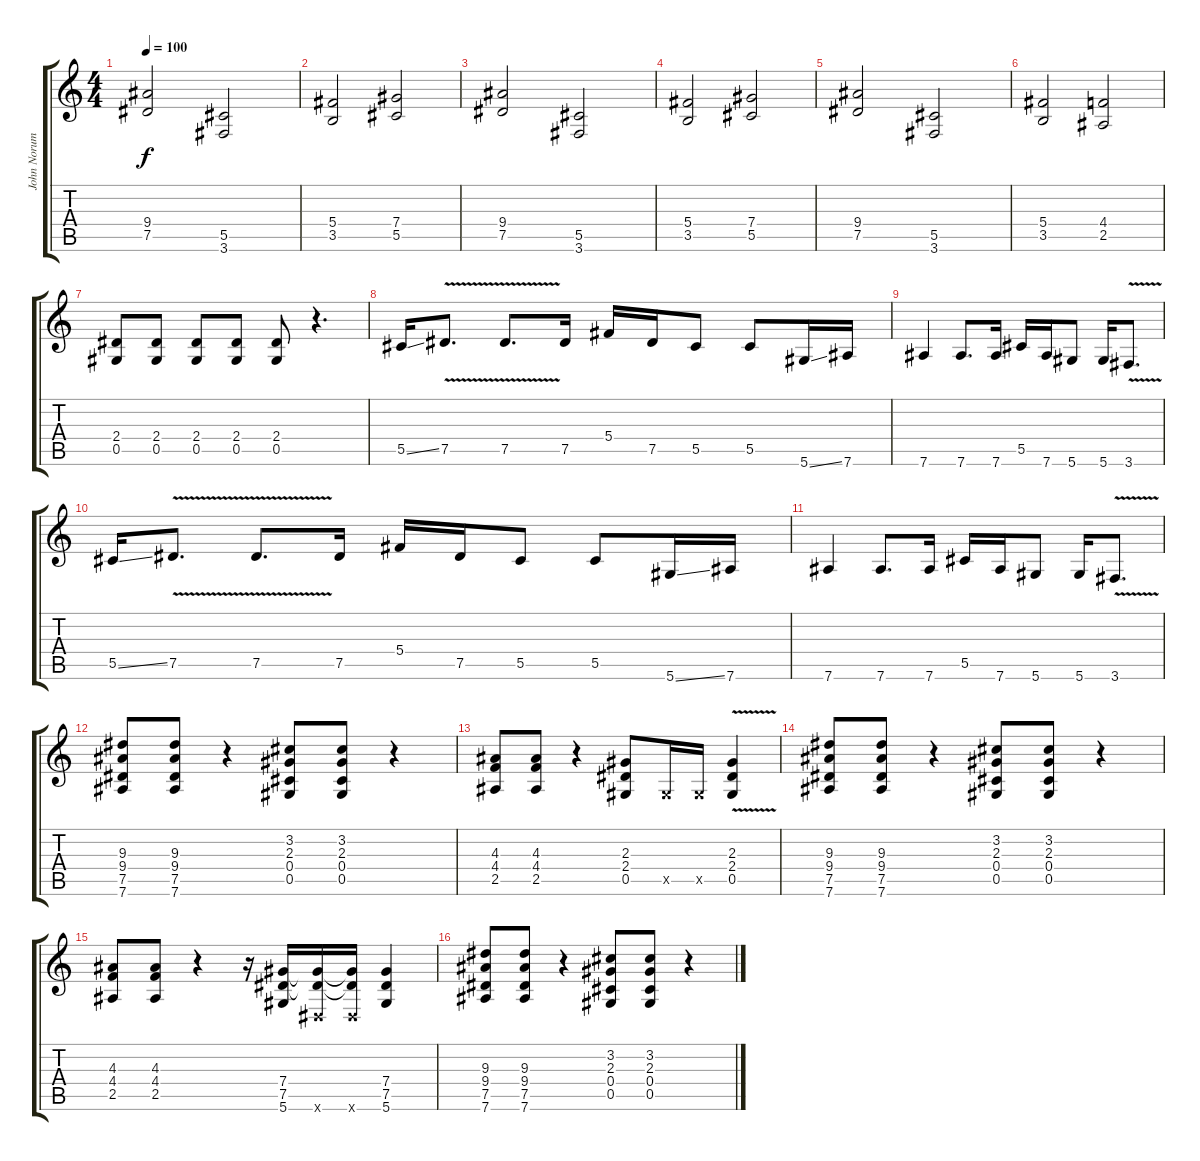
\track ("John Norum" "John Norum") {instrument distortionguitar}
\staff {score tabs}
\tuning (Eb4 Bb3 Gb3 Db3 Ab2 Eb2) {hide}
\ts (4 4)
\tempo 100
\clef g2
\ks c
(9.4 7.5).2{dy f} (5.5 3.6).2 |
(5.4 3.5).2 (7.4 5.5).2 |
(9.4 7.5).2 (5.5 3.6).2 |
(5.4 3.5).2 (7.4 5.5).2 |
(9.4 7.5).2 (5.5 3.6).2 |
(5.4 3.5).2 (4.4 2.5).2 |
(2.4 0.5).8 (2.4 0.5).8 (2.4 0.5).8 (2.4 0.5).8 (2.4 0.5).8 r.4{d} |
5.5{ss}.16 7.5{v}.8{d} 7.5{v}.8{d} 7.5.16 5.4.16 7.5.16 5.5.8 5.5.8 5.6{ss}.16 7.6.16 |
7.6.4 7.6.8{d} 7.6.16 5.5.16 7.6.16 5.6.8 5.6.16 3.6{v}.8{d} |
5.5{ss}.16 7.5{v}.8{d} 7.5{v}.8{d} 7.5.16 5.4.16 7.5.16 5.5.8 5.5.8 5.6{ss}.16 7.6.16 |
7.6.4 7.6.8{d} 7.6.16 5.5.16 7.6.16 5.6.8 5.6.16 3.6{v}.8{d} |
(9.3 9.4 7.5 7.6).8 (9.3 9.4 7.5 7.6).8 r.4 (3.2 2.3 0.4 0.5).8 (3.2 2.3 0.4 0.5).8 r.4 |
(4.3 4.4 2.5).8 (4.3 4.4 2.5).8 r.4 (2.3 2.4 0.5).8 0.5{x}.16 0.5{x}.16 (2.3{v} 2.4{v} 0.5{v}).4 |
(9.3 9.4 7.5 7.6).8 (9.3 9.4 7.5 7.6).8 r.4 (3.2 2.3 0.4 0.5).8 (3.2 2.3 0.4 0.5).8 r.4 |
(4.3 4.4 2.5).8 (4.3 4.4 2.5).8 r.4 r.16 (7.4 7.5 5.6).16 (7.4{t} 7.5{t} 0.6{x}).16 (7.4{t} 7.5{t} 0.6{x}).16 (7.4 7.5 5.6).4 |
(9.3 9.4 7.5 7.6).8 (9.3 9.4 7.5 7.6).8 r.4 (3.2 2.3 0.4 0.5).8 (3.2 2.3 0.4 0.5).8 r.4
